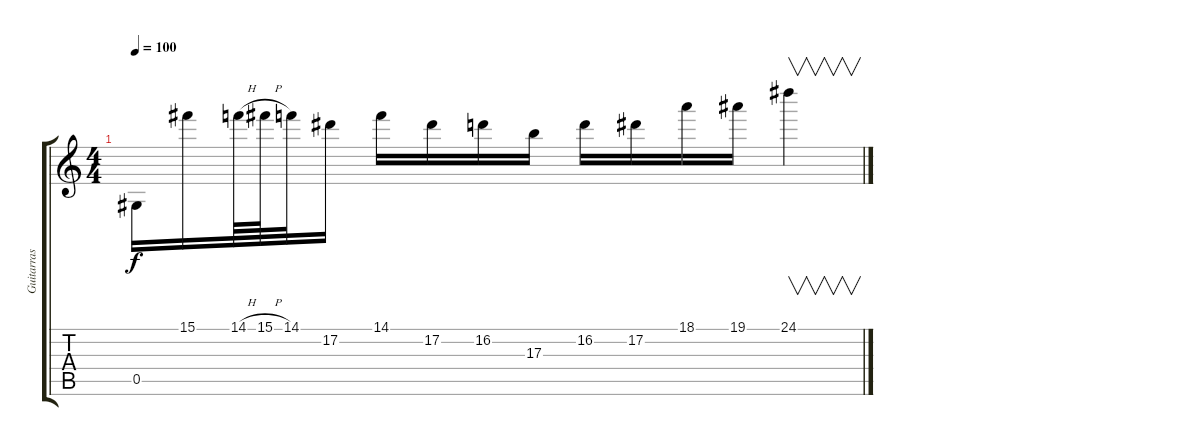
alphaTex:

\track ("Guitarras Extras" "Guitarras ") {instrument distortionguitar}
\staff {score tabs}
\tuning (Eb4 Bb3 Gb3 Db3 Ab2 Eb2) {hide}
\ts (4 4)
\tempo 100
\clef g2
\ks c
0.5.16{dy f} 15.1.16 14.1{h}.64 15.1{h}.64 14.1.32 17.2.16 14.1.16 17.2.16 16.2.16 17.3.16 16.2.16 17.2.16 18.1.16 19.1.16 24.1.4{v}
